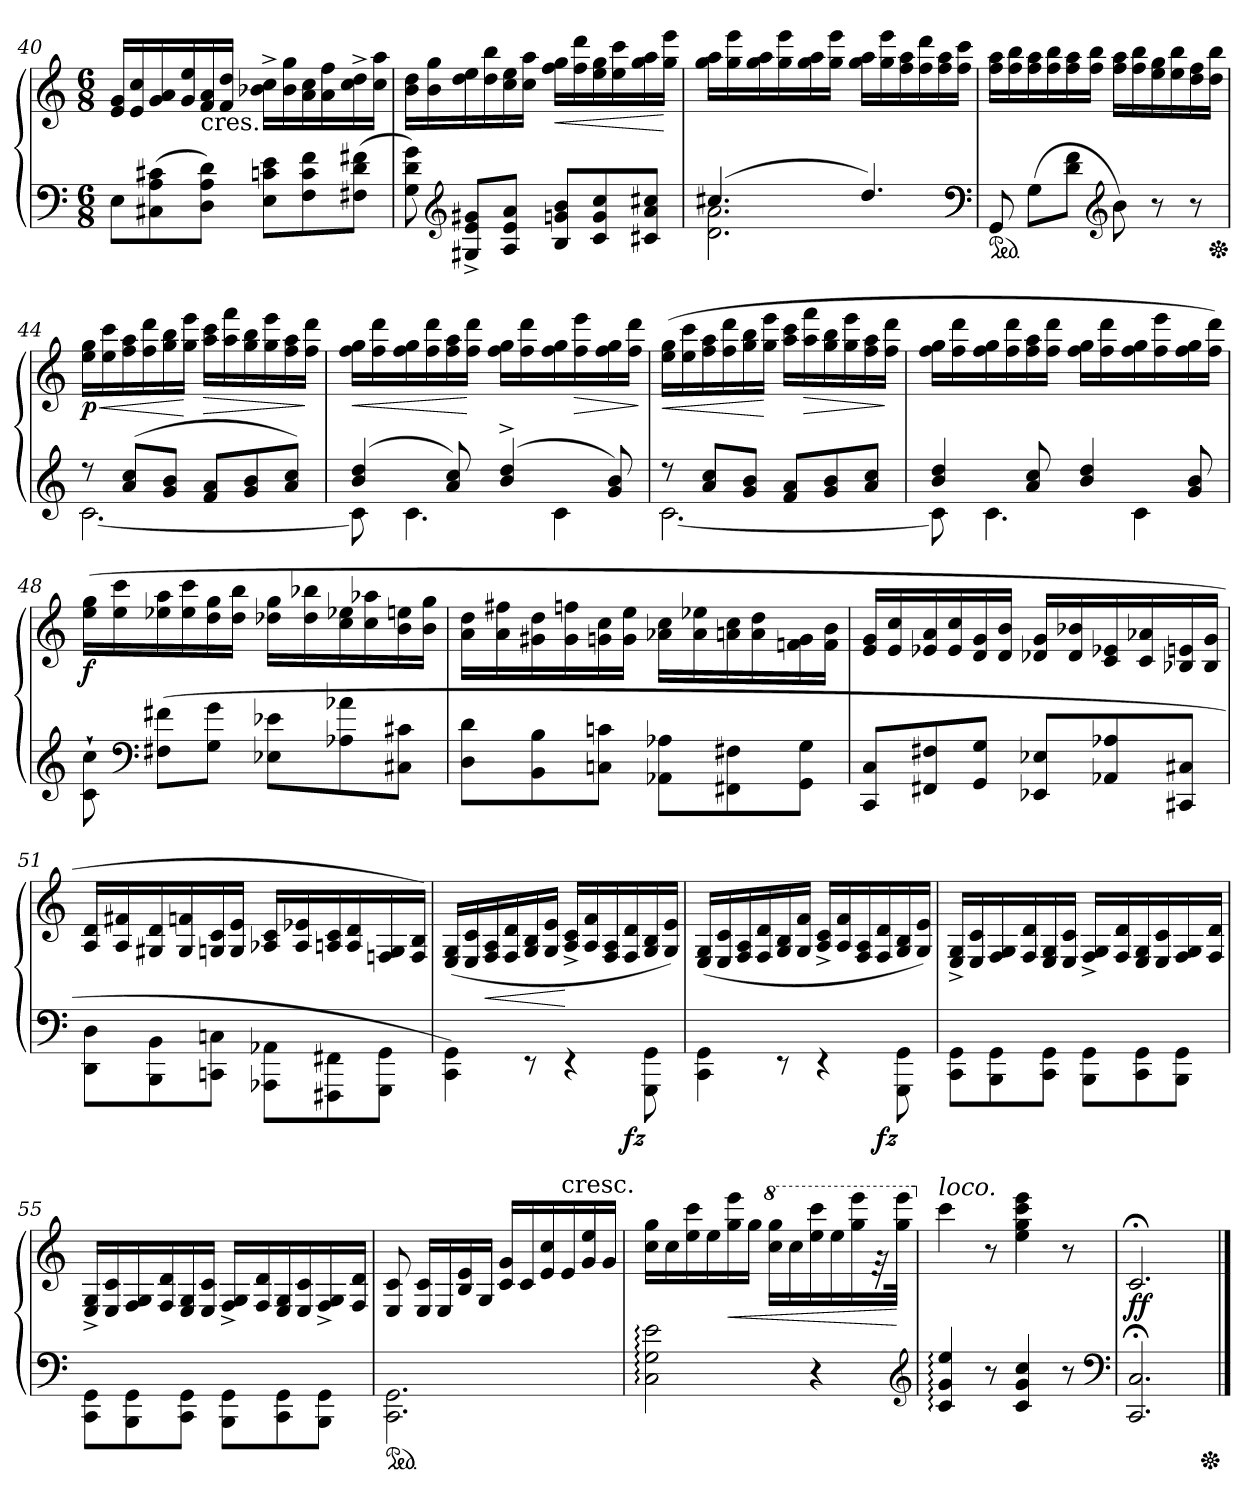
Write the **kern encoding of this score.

**kern	**kern	**dynam
*part1	*part1	*part1
*staff2	*staff1	*staff1/2
*clefF4	*clefG2	*
*k[]	*k[]	*
*M6/8	*M6/8	*
=40	=40	=40
8EL	16e 16gLL	.
.	16e 16cc	.
(>8C#X 8A 8c#X	16g 16a	.
.	16g 16ee	.
!	!LO:TX:b:t=cres.	!
8D 8A 8dJ)	16f 16a	.
.	16f 16ddJJ	.
8E\ 8cn\ 8e\L	16b-X^> 16cc^>LL	.
.	16b- 16gg	.
8F\ 8c\ 8f\	16a 16cc	.
.	16a 16ff	.
(>8F#X\ 8d\ 8f#X\J	16cc^> 16dd^>	.
.	16cc 16aaJJ	.
=41	=41	=41
8G 8d 8g)	16b 16ddLL	.
.	16b 16gg	.
*clefG2	*	*
8G#X^> 8e^> 8g#X^>L	16dd 16ee	.
.	16dd 16bb	.
8A 8e 8aJ	16cc 16ee	.
.	16cc 16aaJJ	.
!	!	!LO:HP:b
8B 8gn 8bL	16ff 16ggLL	<
.	16ff 16ddd	.
8c 8g 8cc	16ee 16gg	.
.	16ee 16ccc	.
8c#X 8a 8cc#XJ	16gg 16aa	.
.	16gg 16eeeJJ	[
=42	=42	=42
*^	*	*
(>4.cc#X	2.d 2.a	16gg 16aaLL	.
.	.	16gg 16eee	.
.	.	16gg 16aa	.
.	.	16gg 16eee	.
.	.	16gg 16aa	.
.	.	16gg 16eeeJJ	.
4.dd)	.	16gg 16aaLL	.
.	.	16gg 16eee	.
.	.	16ff 16aa	.
.	.	16ff 16ddd	.
.	.	16ff 16aa	.
.	.	16ff 16cccJJ	.
*v	*v	*	*
*clefF4	*	*
=43	=43	=43
*ped	*	*
8GG	16ff 16aaLL	.
.	16ff 16bb	.
(>8GL	16ff 16aa	.
.	16ff 16bb	.
8d 8fJ	16ff 16aa	.
.	16ff 16bbJJ	.
*clefG2	*	*
8b)	16ff 16aaLL	.
.	16ff 16bb	.
8r	16ee 16gg	.
.	16ee 16bb	.
8r	16dd 16ff	.
*Xped	*	*
.	16dd 16bbJJ	.
=44	=44	=44
*^	*	*
!	!	!	!LO:HP:b
!	!	!	!LO:DY:n=1:b
8r	[2.c	16ee 16ggLL	< p
.	.	16ee 16ccc	.
(>8a 8ccL	.	16ff 16aa	.
.	.	16ff 16ddd	.
8g 8bJ	.	16gg 16bb	.
.	.	16gg 16eeeJJ	[
!	!	!	!LO:HP:b
8f 8aL	.	16aa 16cccLL	>
.	.	16aa 16fff	.
8g 8b	.	16gg 16bb	.
.	.	16gg 16eee	.
8a 8ccJ)	.	16ff 16aa	.
.	.	16ff 16dddJJ	]
=45	=45	=45	=45
!	!	!	!LO:HP:b
(>4b/ 4dd/	8c]	16ff 16ggLL	<
.	.	16ff 16ddd	.
.	4.c	16ff 16gg	.
.	.	16ff 16ddd	.
8a 8cc)	.	16ff 16aa	.
.	.	16ff 16dddJJ	[
(>4b^</ 4dd^</	.	16ff 16ggLL	.
.	.	16ff 16ddd	.
.	4c	16ff 16gg	.
!	!	!	!LO:HP:b
.	.	16ff 16eee	>
8g 8b)	.	16ff 16gg	.
.	.	16ff 16dddJJ	.
*v	*v	*	*
.	.	]
=46	=46	=46
*^	*	*
!	!	!	!LO:HP:b
8r	[2.c	(>16ee 16ggLL	<
.	.	16ee 16ccc	.
8a 8ccL	.	16ff 16aa	.
.	.	16ff 16ddd	.
8g 8bJ	.	16gg 16bb	.
.	.	16gg 16eeeJJ	[
8f 8aL	.	16aa 16cccLL	.
!	!	!	!LO:HP:b
.	.	16aa 16fff	>
8g 8b	.	16gg 16bb	.
.	.	16gg 16eee	.
8a 8ccJ	.	16ff 16aa	.
.	.	16ff 16dddJJ	]
=47	=47	=47	=47
4b 4dd	8c]	16ff 16ggLL	.
.	.	16ff 16ddd	.
.	4.c	16ff 16gg	.
.	.	16ff 16ddd	.
8a 8cc	.	16ff 16aa	.
.	.	16ff 16dddJJ	.
4b 4dd	.	16ff 16ggLL	.
.	.	16ff 16ddd	.
.	4c	16ff 16gg	.
.	.	16ff 16eee	.
8g 8b	.	16ff 16gg	.
.	.	16ff 16dddJJ)	.
*v	*v	*	*
=48	=48	=48
!	!	!LO:DY:b
8c`\ 8cc`\	(>16ee 16ggLL	f
.	16ee 16ccc	.
*clefF4	*	*
(<8F#X 8f#XL	16ee-X 16aa	.
.	16ee- 16ccc	.
8G 8gJ	16dd 16gg	.
.	16dd 16bbJJ	.
8E-X 8e-XL	16dd-X 16ggLL	.
.	16dd- 16bb-X	.
8A-X 8a-X	16cc 16ee-X	.
.	16cc 16aa-X	.
8C#X 8c#XJ	16b 16een	.
.	16b 16ggJJ	.
=49	=49	=49
8D 8dL	16a 16ddLL	.
.	16a 16ff#X	.
8BB 8B	16g#X 16dd	.
.	16g# 16ffn	.
8Cn 8cnJ	16gn 16cc	.
.	16g 16eeJJ	.
8AA-X\ 8A-X\L	16a-X 16ccLL	.
.	16a- 16ee-X	.
8FF#X 8F#X	16an 16cc	.
.	16a 16dd	.
8GG 8GJ	16fn 16g	.
.	16f 16bJJ	.
=50	=50	=50
8CC 8CL	16e 16gLL	.
.	16e 16cc	.
8FF#X 8F#X	16e-X 16a	.
.	16e- 16cc	.
8GG 8GJ	16d 16g	.
.	16d 16bJJ	.
8EE-X 8E-XL	16d-X 16gLL	.
.	16d- 16b-X	.
8AA-X 8A-X	16c 16e-X	.
.	16c 16a-X	.
8CC#X 8C#XJ	16B-X 16en	.
.	16B- 16gJJ	.
=51	=51	=51
8DD 8DL	16A 16dLL	.
.	16A 16f#X	.
8BBB\ 8BB\	16G#X 16d	.
.	16G# 16fn	.
8CCn\ 8Cn\J	16Gn/ 16c/	.
.	16G/ 16e/JJ	.
8AAA-X\ 8AA-X\L	16A-X/ 16c/LL	.
.	16A-/ 16e-X/	.
8FFF#X\ 8FF#X\	16An/ 16c/	.
.	16A/ 16d/	.
8GGG\ 8GG\J	16Fn/ 16G/	.
.	16F/ 16B/JJ)	.
=52	=52	=52
*^	*	*
4CC\ 4GG\)	2ryy	(>16E/ 16G/LL	.
.	.	16E/ 16c/	.
!	!	!	!LO:HP:b
.	.	16F/ 16A/	<
.	.	16F/ 16d/	.
8rEE	.	16G/ 16B/	.
.	.	16G/ 16e/JJ	.
4rEE	.	16A^</ 16c^</LL	[
.	.	16A/ 16f/	.
.	16ryy	16F/ 16A/	.
!	!	!	!LO:DY:b=2
.	8.ryy	16F/ 16d/	fz
8GGG\ 8GG\	.	16G/ 16B/	.
.	.	16G/ 16e/JJ)	.
=53	=53	=53	=53
4CC\ 4GG\	2ryy	(>16E/ 16G/LL	.
.	.	16E/ 16c/	.
.	.	16F/ 16A/	.
.	.	16F/ 16d/	.
8rEE	.	16G/ 16B/	.
.	.	16G/ 16f/JJ	.
4rEE	.	16A^>/ 16c^>/LL	.
.	.	16A/ 16f/	.
.	16ryy	16F/ 16A/	.
!	!	!	!LO:DY:b=2
.	8.ryy	16F/ 16d/	fz
8GGG\ 8GG\	.	16G/ 16B/	.
.	.	16G/ 16e/JJ)	.
*v	*v	*	*
=54	=54	=54
8CC\ 8GG\L	16E^>/ 16G^>/LL	.
.	16E/ 16c/	.
8BBB\ 8GG\	16F/ 16G/	.
.	16F/ 16d/	.
8CC\ 8GG\J	16E/ 16G/	.
.	16E/ 16c/JJ	.
8BBB\ 8GG\L	16F^>/ 16G^>/LL	.
.	16F/ 16d/	.
8CC\ 8GG\	16E/ 16G/	.
.	16E/ 16c/	.
8BBB\ 8GG\J	16F/ 16G/	.
.	16F/ 16d/JJ	.
=55	=55	=55
8CC\ 8GG\L	16E^>/ 16G^>/LL	.
.	16E/ 16c/	.
8BBB\ 8GG\	16F/ 16G/	.
.	16F/ 16d/	.
8CC\ 8GG\J	16E/ 16G/	.
.	16E/ 16c/JJ	.
8BBB\ 8GG\L	16F^>/ 16G^>/LL	.
.	16F/ 16d/	.
8CC\ 8GG\	16E/ 16G/	.
.	16E/ 16c/	.
8BBB\ 8GG\J	16F^>/ 16G^>/	.
.	16F/ 16d/JJ	.
=56	=56	=56
*ped	*	*
2.CC\ 2.GG\	8E/ 8c/	.
.	16E/ 16c/LL	.
.	16E/	.
.	16B/ 16e/	.
.	16G/JJ	.
.	16c 16gLL	.
.	16c	.
.	16e 16cc	.
!	!LO:TX:a:t=cresc.	!
.	16e	.
.	16g 16ee	.
.	16gJJ	.
=57	=57	=57
2C: 2G: 2e:	16cc 16ggLL	.
.	16cc	.
.	16ee 16ccc	.
.	16ee	.
!	!	!LO:HP:b
.	16gg 16eee	<
.	16ggJJ	.
*	*8va	*
.	16ccc 16gggLL	.
.	16ccc	.
4r	16eee 16cccc	.
.	16eee	.
.	16ggg 16eeee	.
.	32rff	.
.	32ggg 32eeeeJJk	[
*clefG2	*	*
=58	=58	=58
*	*X8va	*
!	!LO:TX:a:i:t=loco.	!
4c: 4g: 4ee:	4ccc	.
8r	8r	.
4c 4g 4cc	4ee 4gg 4ccc 4eee	.
8r	8r	.
*clefF4	*	*
=59	=59	=59
!	!	!LO:DY:b
2.CC; 2.C;	2.c;<	ff
*Xped	*	*
==	==	==
*-	*-	*-
